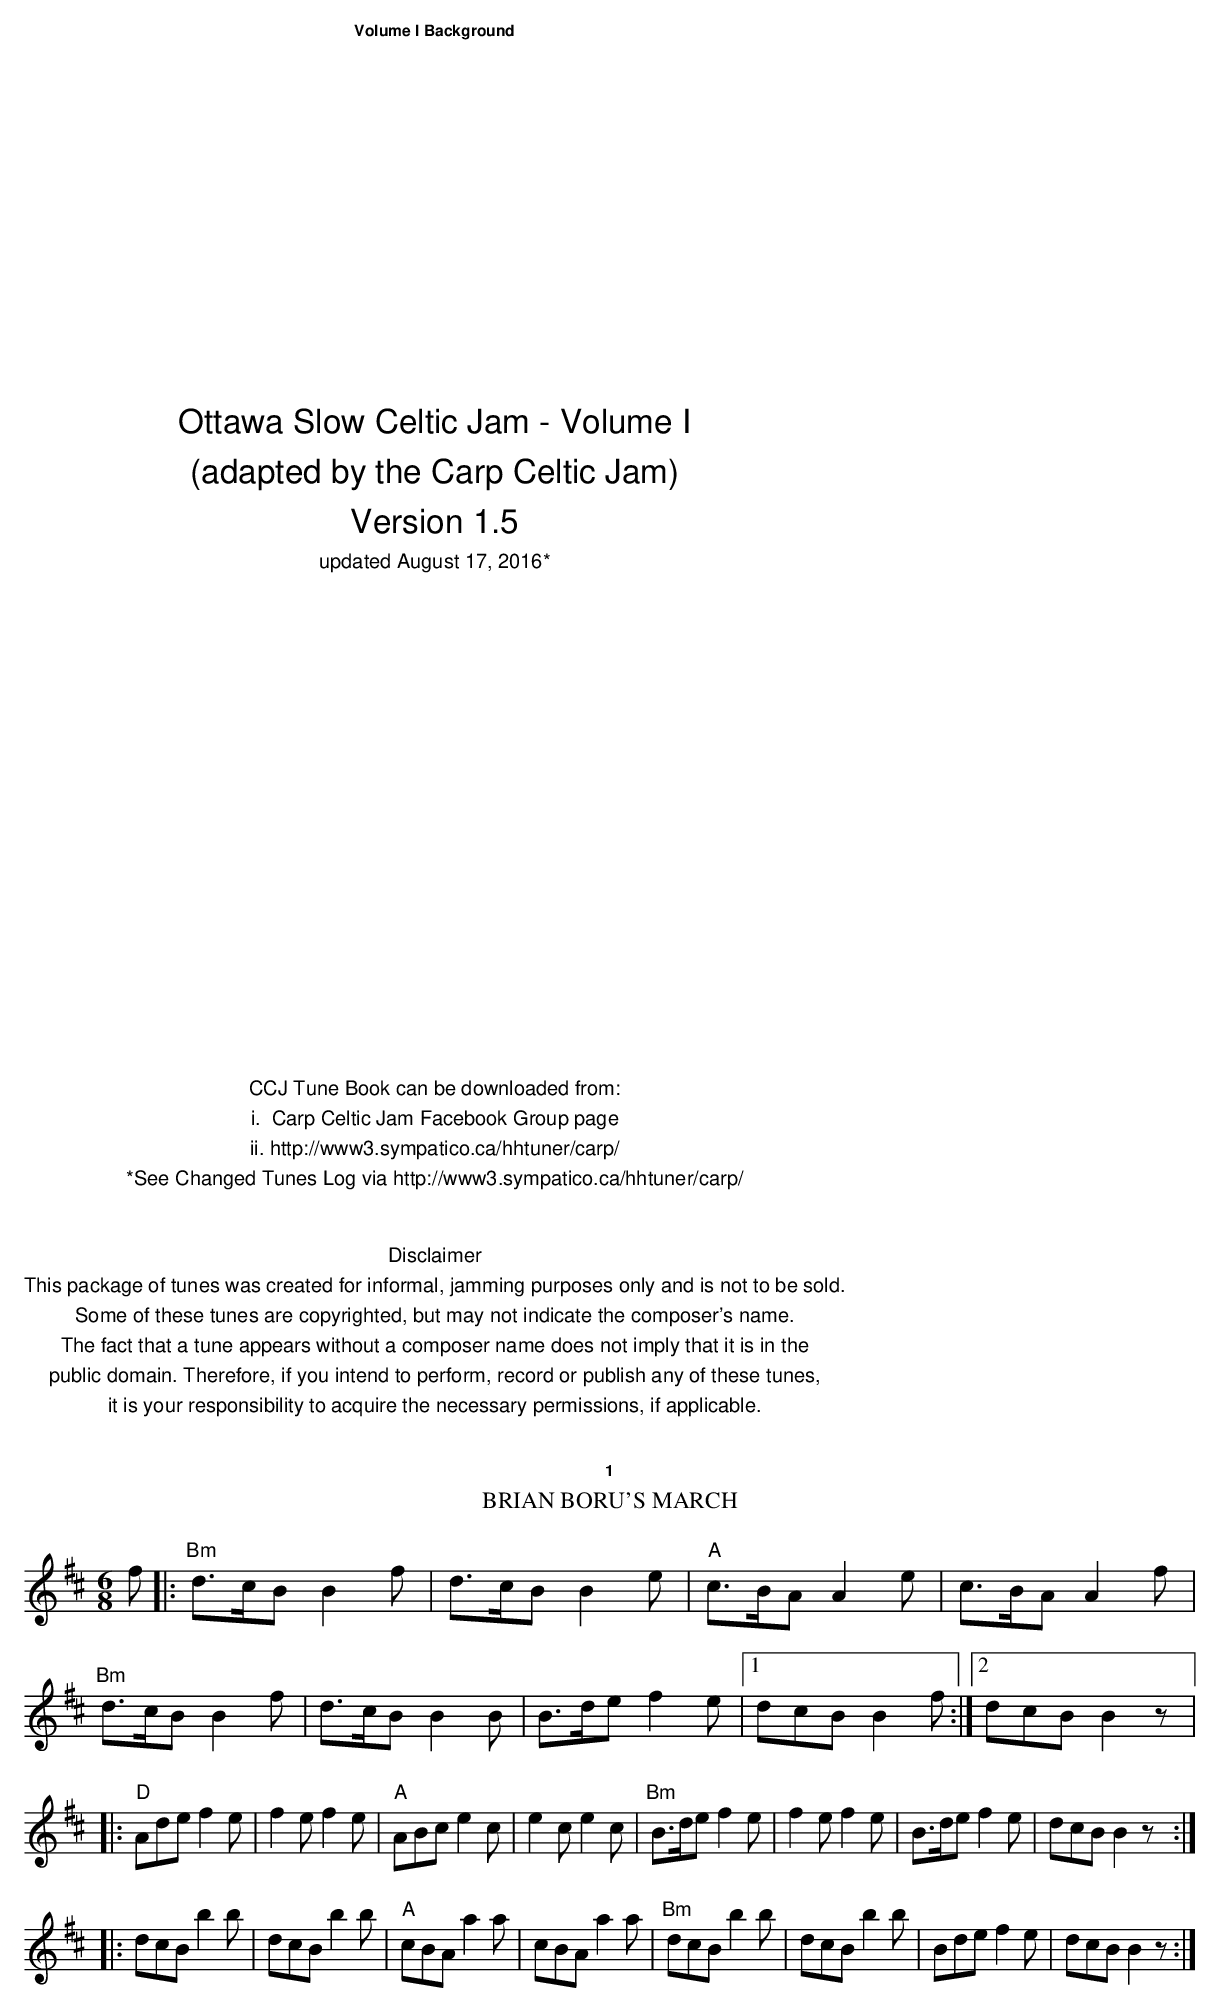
X:1
T:Brian Boru's March
M:6/8
K:Bmin
f|:"Bm"d>cB B2f|d>cB B2e|"A"c>BA A2e|c>BA A2f|
"Bm"d>cB B2f|d>cB B2B|B>de f2e|[1dcB B2f:|[2dcB B2z|:
"D"Ade f2e|f2e f2e|"A"ABc e2c|e2c e2c|\
"Bm"B>de f2e|f2e f2e|B>de f2e|dcB B2z::
dcB b2b|dcB b2b|"A"cBA a2a|cBA a2a|\
"Bm"dcB b2b|dcB b2b|Bde f2e|dcB B2z:|
